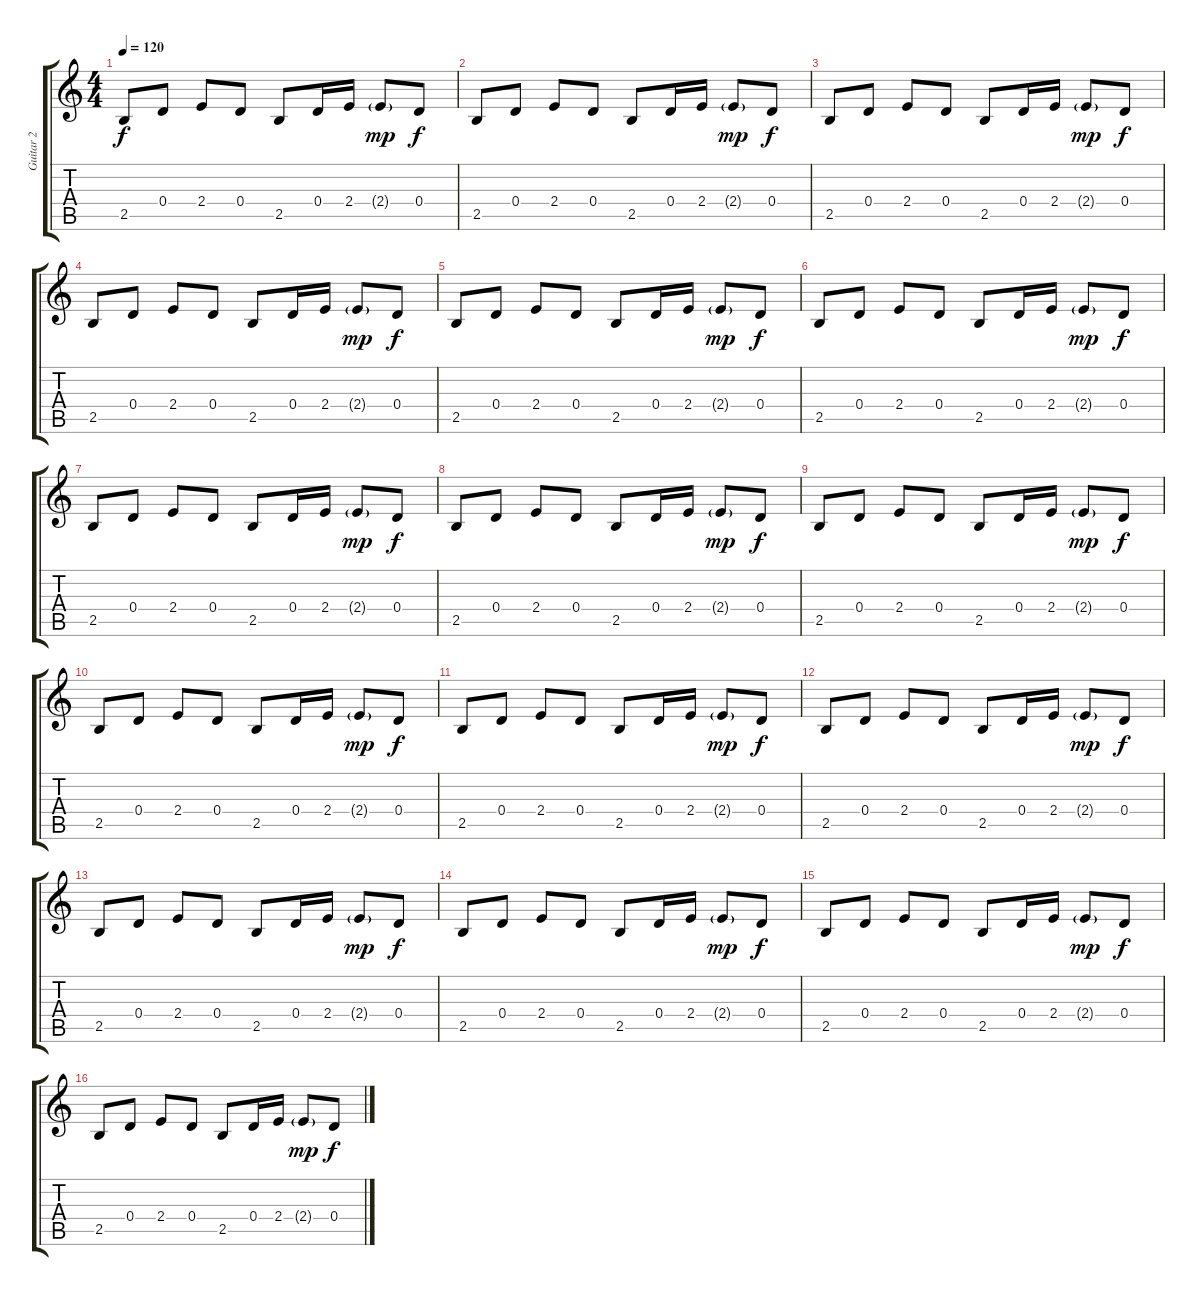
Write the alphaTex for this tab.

\track ("Guitar 2" "Guitar 2") {instrument acousticguitarsteel}
\staff {score tabs}
\tuning (E4 B3 G3 D3 A2 E2) {hide}
\ts (4 4)
\tempo 120
\clef g2
\ks c
2.5.8{dy f} 0.4.8 2.4.8 0.4.8 2.5.8 0.4.16 2.4.16 2.4{g}.8{dy mp} 0.4.8{dy f} |
2.5.8 0.4.8 2.4.8 0.4.8 2.5.8 0.4.16 2.4.16 2.4{g}.8{dy mp} 0.4.8{dy f} |
2.5.8 0.4.8 2.4.8 0.4.8 2.5.8 0.4.16 2.4.16 2.4{g}.8{dy mp} 0.4.8{dy f} |
2.5.8 0.4.8 2.4.8 0.4.8 2.5.8 0.4.16 2.4.16 2.4{g}.8{dy mp} 0.4.8{dy f} |
2.5.8 0.4.8 2.4.8 0.4.8 2.5.8 0.4.16 2.4.16 2.4{g}.8{dy mp} 0.4.8{dy f} |
2.5.8 0.4.8 2.4.8 0.4.8 2.5.8 0.4.16 2.4.16 2.4{g}.8{dy mp} 0.4.8{dy f} |
2.5.8 0.4.8 2.4.8 0.4.8 2.5.8 0.4.16 2.4.16 2.4{g}.8{dy mp} 0.4.8{dy f} |
2.5.8 0.4.8 2.4.8 0.4.8 2.5.8 0.4.16 2.4.16 2.4{g}.8{dy mp} 0.4.8{dy f} |
2.5.8 0.4.8 2.4.8 0.4.8 2.5.8 0.4.16 2.4.16 2.4{g}.8{dy mp} 0.4.8{dy f} |
2.5.8 0.4.8 2.4.8 0.4.8 2.5.8 0.4.16 2.4.16 2.4{g}.8{dy mp} 0.4.8{dy f} |
2.5.8 0.4.8 2.4.8 0.4.8 2.5.8 0.4.16 2.4.16 2.4{g}.8{dy mp} 0.4.8{dy f} |
2.5.8 0.4.8 2.4.8 0.4.8 2.5.8 0.4.16 2.4.16 2.4{g}.8{dy mp} 0.4.8{dy f} |
2.5.8 0.4.8 2.4.8 0.4.8 2.5.8 0.4.16 2.4.16 2.4{g}.8{dy mp} 0.4.8{dy f} |
2.5.8 0.4.8 2.4.8 0.4.8 2.5.8 0.4.16 2.4.16 2.4{g}.8{dy mp} 0.4.8{dy f} |
2.5.8 0.4.8 2.4.8 0.4.8 2.5.8 0.4.16 2.4.16 2.4{g}.8{dy mp} 0.4.8{dy f} |
2.5.8 0.4.8 2.4.8 0.4.8 2.5.8 0.4.16 2.4.16 2.4{g}.8{dy mp} 0.4.8{dy f}
